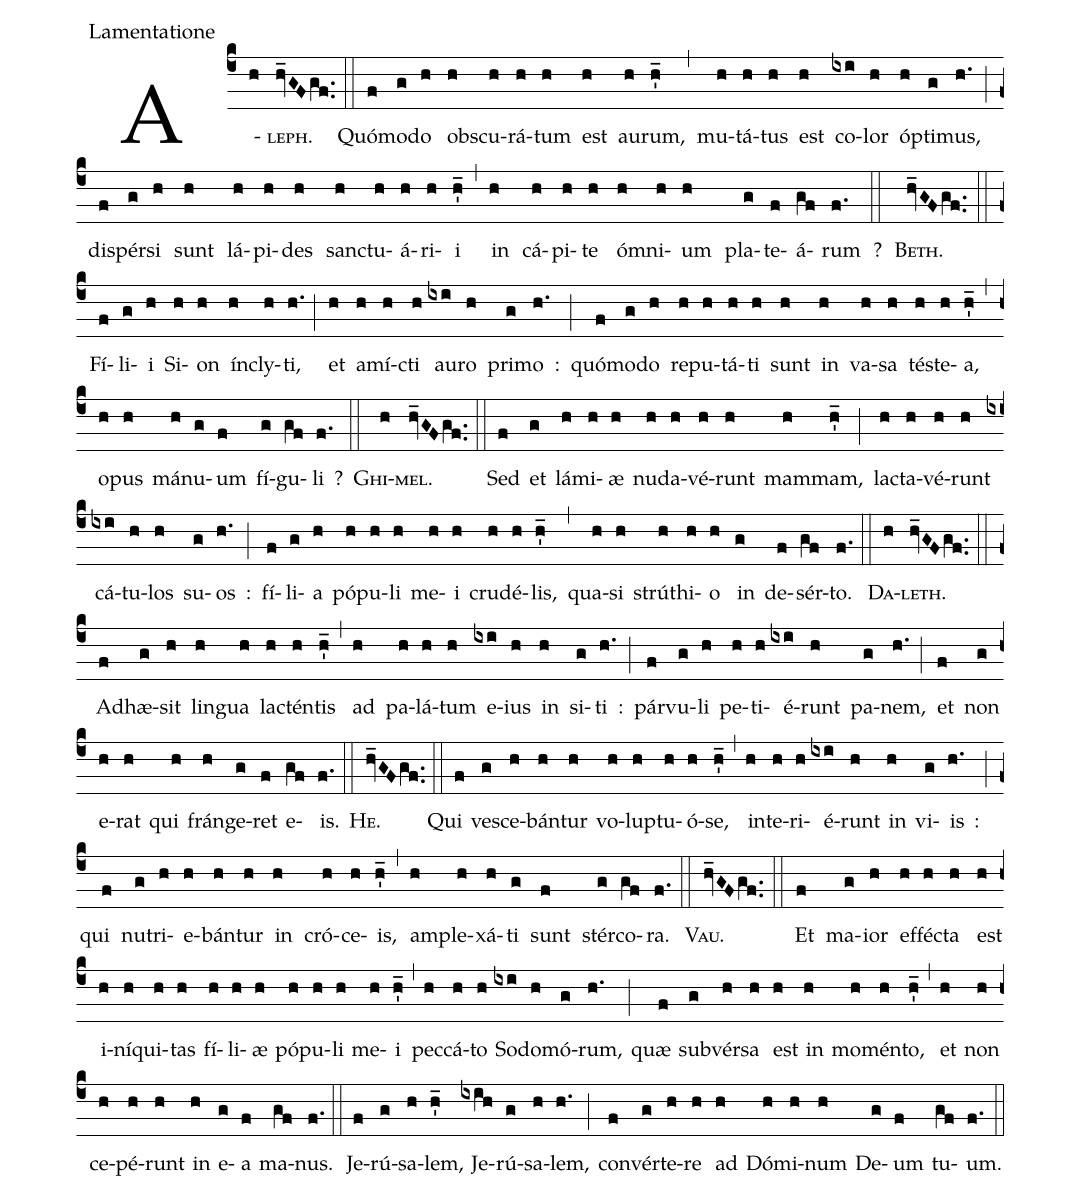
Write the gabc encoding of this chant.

office-part: Lamentatione;
%%
(c4)A(h)<sc>leph.</sc>(hv_GFgf..) (::) Quó(f)mo(g)do(h) ob(h)scu(h)rá(h)tum(h) est(h) au(h)rum,(h'_) (,) mu(h)tá(h)tus(h) est(h) co(ixi)lor(h) óp(h)ti(g)mus,(h.) (;) di(f)spér(g)si(h) sunt(h) lá(h)pi(h)des(h) san(h)ctu(h)á(h)ri(h)i(h'_) (,) in(h) cá(h)pi(h)te(h) óm(h)ni(h)um(h) pla(g)te(f)á(gf)rum(f.) ?(::) <sc>Beth.</sc>(hv_GFgf..) (::) Fí(f)li(g)i(h) Si(h)on(h) ín(h)cly(h)ti,(h.) (;) et(h) a(h)mí(h)cti(h) au(ixi)ro(h) pri(g)mo(h.) :(;) quó(f)mo(g)do(h) re(h)pu(h)tá(h)ti(h) sunt(h) in(h) va(h)sa(h) té(h)ste(h)a,(h'_) (,) o(h)pus(h) má(h)nu(g)um(f) fí(g)gu(gf)li(f.) ?(::) <sc>Ghi</sc>(h)<sc>mel.</sc>(hv_GFgf..) (::) Sed(f) et(g) lá(h)mi(h)æ(h) nu(h)da(h)vé(h)runt(h) mam(h)mam,(h'_) (;) la(h)cta(h)vé(h)runt(h) cá(ixi)tu(h)los(h) su(g)os(h.) :(;) fí(f)li(g)a(h) pó(h)pu(h)li(h) me(h)i(h) cru(h)dé(h)lis,(h'_) (,) qua(h)si(h) strú(h)thi(h)o(h) in(g) de(f)sér(gf)to.(f.) (::) <sc>Da</sc>(h)<sc>leth.</sc>(hv_GFgf..) (::) A(f)dhæ(g)sit(h) lin(h)gua(h) la(h)ctén(h)tis(h'_) (,) ad(h) pa(h)lá(h)tum(h) e(ixi)ius(h) in(h) si(g)ti(h.) :(;) pár(f)vu(g)li(h) pe(h)ti(h)é(ixi)runt(h) pa(g)nem,(h.) (;) et(f) non(g) e(h)rat(h) qui(h) frán(h)ge(g)ret(f) e(gf)is.(f.) (::) <sc>He.</sc>(hv_GFgf..) (::) Qui(f) ve(g)sce(h)bán(h)tur(h) vo(h)lup(h)tu(h)ó(h)se,(h'_) (,) in(h)te(h)ri(h)é(ixi)runt(h) in(h) vi(g)is(h.) :(;) qui(f) nu(g)tri(h)e(h)bán(h)tur(h) in(h) cró(h)ce(h)is,(h'_) (,) am(h)ple(h)xá(h)ti(g) sunt(f) stér(g)co(gf)ra.(f.) (::) <sc>Vau.</sc>(hv_GFgf..) (::) Et(f) ma(g)ior(h) ef(h)fé(h)cta(h) est(h) i(h)ní(h)qui(h)tas(h) fí(h)li(h)æ(h) pó(h)pu(h)li(h) me(h)i(h'_) (,) pec(h)cá(h)to(h) So(ixi)do(h)mó(g)rum,(h.) (;) quæ(f) sub(g)vér(h)sa(h) est(h) in(h) mo(h)mén(h)to,(h'_) (,) et(h) non(h) ce(h)pé(h)runt(h) in(h) e(g)a(f) ma(gf)nus.(f.) (::) Je(f)rú(g)sa(h)lem,(h'_) Je(ixih)rú(g)sa(h)lem,(h.) (;) con(f)vér(g)te(h)re(h) ad(h) Dó(h)mi(h)num(h) De(g)um(f) tu(gf)um.(f.) (::)
